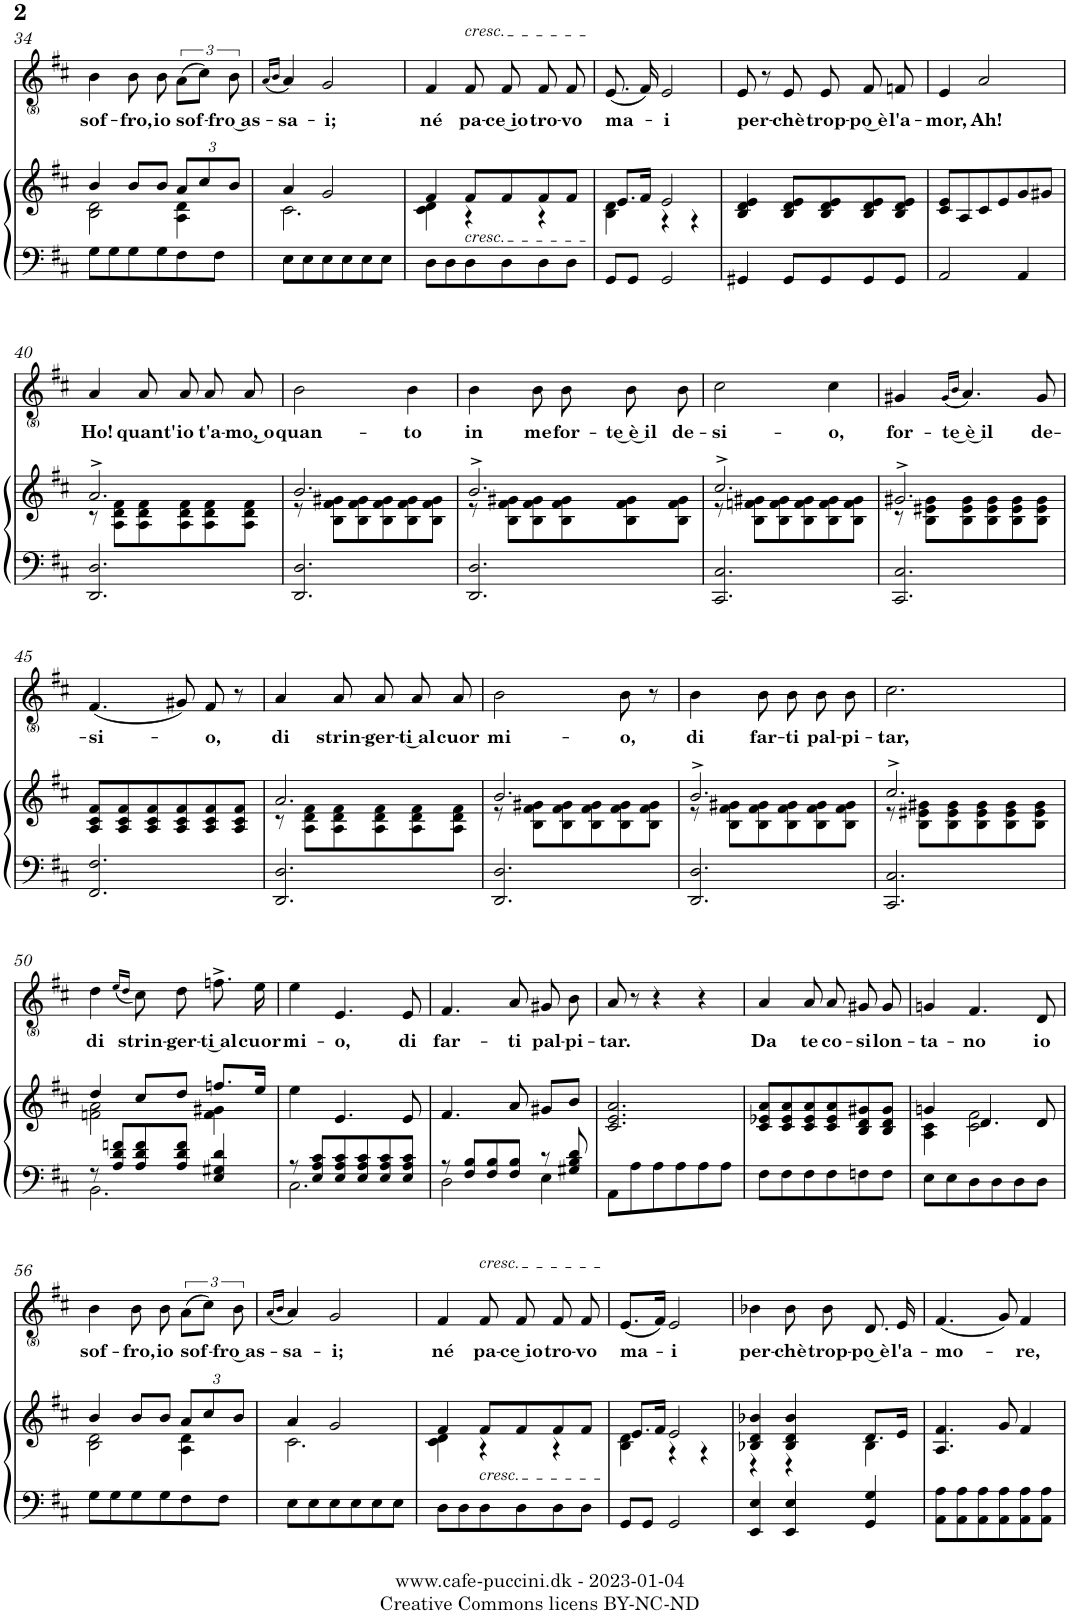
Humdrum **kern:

**kern	**kern	**kern	**text
*part2	*part2	*part1	*part1
*staff3	*staff2	*staff1	*staff1
*I"Piano	*	*I"Voice	*
*I'Pno	*	*	*
!!LO:PB:g=z
*clefF4	*clefG2	*clefG2	*
*k[f#c#]	*k[f#c#]	*k[f#c#]	*
*M3/4	*M3/4	*M3/4	*
=34	=34	=34	=34
*	*^	*	*
!	!	!	!	!LO:LY:b
8G\L	4b/	2B\ 2d\	4b\	sof-
8G\	.	.	.	.
!	!	!	!	!LO:LY:b
8G\	8b/L	.	8b\	-fro,
!	!	!	!	!LO:LY:b
8G\	8b/J	.	8b\	io
*	*Xbrackettup	*	*	*
!	!	!	!	!LO:LY:b
8F#\	12a/L	4A\ 4d\	(12a\L	sof-
.	12cc#/	.	12cc#\J)	.
8F#\J	.	.	.	.
!	!	!	!	!LO:LY:b
.	12b/J	.	12b\	-fro ͜as-
=35	=35	=35	=35	=35
.	.	.	(16qa/LL	.
.	.	.	16qb/JJ	.
!	!	!	!	!LO:LY:b
8E\L	4a/	2.c#\	4a/)	-sa-
8E\	.	.	.	.
!	!	!	!	!LO:LY:b
8E\	2g/	.	2g/	-i;
8E\	.	.	.	.
8E\	.	.	.	.
8E\J	.	.	.	.
=36	=36	=36	=36	=36
!	!	!	!	!LO:LY:b
8D\L	4f#/	4c#\ 4d\	4f#/	né
8D\	.	.	.	.
!	!	!	!LO:TX:a:i:t=cresc.	!
!	!LO:TX:b:i:t=cresc.	!	!	!
!	!	!	!	!LO:LY:b
8D\	8f#/L	4r	8f#/	pa-
!	!	!	!	!LO:LY:b
8D\	8f#/	.	8f#/	-ce ͜io
!	!	!	!	!LO:LY:b
8D\	8f#/	4r	8f#/	tro-
!	!	!	!	!LO:LY:b
8D\J	8f#/J	.	8f#/	-vo
=37	=37	=37	=37	=37
!	!	!	!	!LO:LY:b
8GG/L	8.e/L	4B\ 4d\	(8.e/	ma-
8GG/J	.	.	.	.
.	16f#/Jk	.	16f#/)	.
!	!	!	!	!LO:LY:b
2GG/	2e/	4r	2e/	-i
.	.	4r	.	.
=38	=38	=38	=38	=38
!	!	!	!	!LO:LY:b
*	*v	*v	*	*
4GG#X/	4B/ 4d/ 4e/	8e/	per-
.	.	8r	.
!	!	!	!LO:LY:b
8GG#/L	8B/ 8d/ 8e/L	8e/	-chè
!	!	!	!LO:LY:b
8GG#/	8B/ 8d/ 8e/	8e/	trop-
!	!	!	!LO:LY:b
8GG#/	8B/ 8d/ 8e/	8f#/	-po͜ è
!	!	!	!LO:LY:b
8GG#/J	8B/ 8d/ 8e/J	8fn/	l'a-
=39	=39	=39	=39
!	!	!	!LO:LY:b
2AA/	8c#/ 8e/L	4e/	-mor,
.	8A/	.	.
!	!	!	!LO:LY:b
.	8c#/	2a/	Ah!
.	8e/	.	.
4AA/	8g/	.	.
.	8g#X/J	.	.
!!LO:LB:g=z
=40	=40	=40	=40
*	*^	*	*
!	!	!	!	!LO:LY:b
2.DD/ 2.D/	2.a^/	8r	4a/	Ho!
.	.	8A\ 8d\ 8f#\L	.	.
!	!	!	!	!LO:LY:b
.	.	8A\ 8d\ 8f#\	8a/	quant'
!	!	!	!	!LO:LY:b
.	.	8A\ 8d\ 8f#\	8a/	io
!	!	!	!	!LO:LY:b
.	.	8A\ 8d\ 8f#\	8a/	t'a-
!	!	!	!	!LO:LY:b
.	.	8A\ 8d\ 8f#\J	8a/	-mo,͜ o
=41	=41	=41	=41	=41
!	!	!	!	!LO:LY:b
2.DD/ 2.D/	2.b/	8r	2b\	quan-
.	.	8B\ 8f#\ 8g#X\L	.	.
.	.	8B\ 8f#\ 8g#\	.	.
.	.	8B\ 8f#\ 8g#\	.	.
!	!	!	!	!LO:LY:b
.	.	8B\ 8f#\ 8g#\	4b\	-to
.	.	8B\ 8f#\ 8g#\J	.	.
=42	=42	=42	=42	=42
!	!	!	!	!LO:LY:b
2.DD/ 2.D/	2.b^/	8r	4b\	in
.	.	8B\ 8f#\ 8g#X\L	.	.
!	!	!	!	!LO:LY:b
.	.	8B\ 8f#\ 8g#\	8b\	me
!	!	!	!	!LO:LY:b
.	.	8B\ 8f#\ 8g#\	8b\	for-
!	!	!	!	!LO:LY:b
.	.	8B\ 8f#\ 8g#\	8b\	-te͜ è͜ il
!	!	!	!	!LO:LY:b
.	.	8B\ 8f#\ 8g#\J	8b\	de-
=43	=43	=43	=43	=43
!	!	!	!	!LO:LY:b
2.CC#/ 2.C#/	2.cc#^/	8r	2cc#\	-si-
.	.	8B\ 8fn\ 8g#X\L	.	.
.	.	8B\ 8f\ 8g#\	.	.
.	.	8B\ 8f\ 8g#\	.	.
!	!	!	!	!LO:LY:b
.	.	8B\ 8f\ 8g#\	4cc#\	-o,
.	.	8B\ 8f\ 8g#\J	.	.
=44	=44	=44	=44	=44
!	!	!	!	!LO:LY:b
2.CC#/ 2.C#/	2.g#X^/	8r	4g#X/	for-
.	.	8B\ 8e#X\ 8g#\L	.	.
.	.	.	(16qg#/LL	.
.	.	.	16qb/JJ	.
!	!	!	!	!LO:LY:b
.	.	8B\ 8e#\ 8g#\	4.a/)	-te͜ è͜ il
.	.	8B\ 8e#\ 8g#\	.	.
.	.	8B\ 8e#\ 8g#\	.	.
!	!	!	!	!LO:LY:b
.	.	8B\ 8e#\ 8g#\J	8g#/	de-
!!LO:LB:g=z
=45	=45	=45	=45	=45
!	!	!	!	!LO:LY:b
*	*v	*v	*	*
2.FF#/ 2.F#/	8A/ 8c#/ 8f#/L	(4.f#/	-si-
.	8A/ 8c#/ 8f#/	.	.
.	8A/ 8c#/ 8f#/	.	.
.	8A/ 8c#/ 8f#/	8g#X/)	.
!	!	!	!LO:LY:b
.	8A/ 8c#/ 8f#/	8f#/	-o,
.	8A/ 8c#/ 8f#/J	8r	.
=46	=46	=46	=46
*	*^	*	*
!	!	!	!	!LO:LY:b
2.DD/ 2.D/	2.a/	8r	4a/	di
.	.	8A\ 8d\ 8f#\L	.	.
!	!	!	!	!LO:LY:b
.	.	8A\ 8d\ 8f#\	8a/	strin-
!	!	!	!	!LO:LY:b
.	.	8A\ 8d\ 8f#\	8a/	-ger-
!	!	!	!	!LO:LY:b
.	.	8A\ 8d\ 8f#\	8a/	-ti͜ al
!	!	!	!	!LO:LY:b
.	.	8A\ 8d\ 8f#\J	8a/	cuor
=47	=47	=47	=47	=47
!	!	!	!	!LO:LY:b
2.DD/ 2.D/	2.b/	8r	2b\	mi-
.	.	8B\ 8f#\ 8g#X\L	.	.
.	.	8B\ 8f#\ 8g#\	.	.
.	.	8B\ 8f#\ 8g#\	.	.
!	!	!	!	!LO:LY:b
.	.	8B\ 8f#\ 8g#\	8b\	-o,
.	.	8B\ 8f#\ 8g#\J	8r	.
=48	=48	=48	=48	=48
!	!	!	!	!LO:LY:b
2.DD/ 2.D/	2.b^/	8r	4b\	di
.	.	8B\ 8f#\ 8g#X\L	.	.
!	!	!	!	!LO:LY:b
.	.	8B\ 8f#\ 8g#\	8b\	far-
!	!	!	!	!LO:LY:b
.	.	8B\ 8f#\ 8g#\	8b\	-ti
!	!	!	!	!LO:LY:b
.	.	8B\ 8f#\ 8g#\	8b\	pal-
!	!	!	!	!LO:LY:b
.	.	8B\ 8f#\ 8g#\J	8b\	-pi-
=49	=49	=49	=49	=49
!	!	!	!	!LO:LY:b
2.CC#/ 2.C#/	2.cc#^/	8r	2.cc#\	-tar,
.	.	8B\ 8e#X\ 8g#X\L	.	.
.	.	8B\ 8e#\ 8g#\	.	.
.	.	8B\ 8e#\ 8g#\	.	.
.	.	8B\ 8e#\ 8g#\	.	.
.	.	8B\ 8e#\ 8g#\J	.	.
!!LO:LB:g=z
=50	=50	=50	=50	=50
*^	*	*	*	*
!	!	!	!	!	!LO:LY:b
8r	2.BB\	4dd/	2fn\ 2a\	4dd\	di
8A/ 8d/ 8fn/L	.	.	.	.	.
.	.	.	.	(16qee/LL	.
.	.	.	.	16qdd/JJ	.
!	!	!	!	!	!LO:LY:b
8A/ 8d/ 8f/	.	8cc#/L	.	8cc#\)	strin-
!	!	!	!	!	!LO:LY:b
8A/ 8d/ 8f/J	.	8dd/J	.	8dd\	-ger-
!	!	!	!	!	!LO:LY:b
4E/ 4G#X/ 4d/	.	8.ffn/L	4f\ 4g#X\	8.ffn^\	-ti͜ al
!	!	!	!	!	!LO:LY:b
.	.	16ee/Jk	.	16ee\	cuor
*	*	*v	*v	*	*
=51	=51	=51	=51	=51
!	!	!	!	!LO:LY:b
8r	2.C#\	4ee\	4ee\	mi-
8E/ 8A/ 8c#/L	.	.	.	.
!	!	!	!	!LO:LY:b
8E/ 8A/ 8c#/	.	4.e/	4.e/	-o,
8E/ 8A/ 8c#/	.	.	.	.
8E/ 8A/ 8c#/	.	.	.	.
!	!	!	!	!LO:LY:b
8E/ 8A/ 8c#/J	.	8e/	8e/	di
=52	=52	=52	=52	=52
!	!	!	!	!LO:LY:b
8r	2D\	4.f#/	4.f#/	far-
8F#/ 8B/L	.	.	.	.
8F#/ 8B/	.	.	.	.
!	!	!	!	!LO:LY:b
8F#/ 8B/J	.	8a/	8a/	-ti
!	!	!	!	!LO:LY:b
8r	4E\	8g#X/L	8g#X/	pal-
!	!	!	!	!LO:LY:b
8G#X/ 8B/ 8d/	.	8b/J	8b\	-pi-
*v	*v	*	*	*
=53	=53	=53	=53
!	!	!	!LO:LY:b
8AA\L	2.c#/ 2.e/ 2.a/	8a/	-tar.
8A\	.	8r	.
8A\	.	4r	.
8A\	.	.	.
8A\	.	4r	.
8A\J	.	.	.
=54	=54	=54	=54
!	!	!	!LO:LY:b
8F#\L	8c#/ 8e-X/ 8a/L	4a/	Da
8F#\	8c#/ 8e-/ 8a/	.	.
!	!	!	!LO:LY:b
8F#\	8c#/ 8e-/ 8a/	8a/	te
!	!	!	!LO:LY:b
8F#\	8c#/ 8e-/ 8a/	8a/	co-
!	!	!	!LO:LY:b
8Fn\	8B/ 8d/ 8g#X/	8g#X/	-si
!	!	!	!LO:LY:b
8F\J	8B/ 8d/ 8g#/J	8g#/	lon-
=55	=55	=55	=55
*	*^	*	*
!	!	!	!	!LO:LY:b
8E\L	4gn/	4A\ 4c#\	4gn/	-ta-
8E\	.	.	.	.
!	!	!	!	!LO:LY:b
8D\	4.d/	2c#\ 2f#\	4.f#/	-no
8D\	.	.	.	.
8D\	.	.	.	.
!	!	!	!	!LO:LY:b
8D\J	8d/	.	8d/	io
!!LO:LB:g=z
=56	=56	=56	=56	=56
!	!	!	!	!LO:LY:b
8G\L	4b/	2B\ 2d\	4b\	sof-
8G\	.	.	.	.
!	!	!	!	!LO:LY:b
8G\	8b/L	.	8b\	-fro,
!	!	!	!	!LO:LY:b
8G\	8b/J	.	8b\	io
!	!	!	!	!LO:LY:b
8F#\	12a/L	4A\ 4d\	(12a\L	sof-
.	12cc#/	.	12cc#\J)	.
8F#\J	.	.	.	.
!	!	!	!	!LO:LY:b
.	12b/J	.	12b\	-fro͜ as-
=57	=57	=57	=57	=57
.	.	.	(16qa/LL	.
.	.	.	16qb/JJ	.
!	!	!	!	!LO:LY:b
8E\L	4a/	2.c#\	4a/)	-sa-
8E\	.	.	.	.
!	!	!	!	!LO:LY:b
8E\	2g/	.	2g/	-i;
8E\	.	.	.	.
8E\	.	.	.	.
8E\J	.	.	.	.
=58	=58	=58	=58	=58
!	!	!	!	!LO:LY:b
8D\L	4f#/	4c#\ 4d\	4f#/	né
8D\	.	.	.	.
!	!	!	!LO:TX:a:i:t=cresc.	!
!	!LO:TX:b:i:t=cresc.	!	!	!
!	!	!	!	!LO:LY:b
8D\	8f#/L	4r	8f#/	pa-
!	!	!	!	!LO:LY:b
8D\	8f#/	.	8f#/	-ce͜ io
!	!	!	!	!LO:LY:b
8D\	8f#/	4r	8f#/	tro-
!	!	!	!	!LO:LY:b
8D\J	8f#/J	.	8f#/	-vo
=59	=59	=59	=59	=59
!	!	!	!	!LO:LY:b
8GG/L	8.e/L	4B\ 4d\	(8.e/L	ma-
8GG/J	.	.	.	.
.	16f#/Jk	.	16f#/Jk)	.
!	!	!	!	!LO:LY:b
2GG/	2e/	4r	2e/	-i
.	.	4r	.	.
=60	=60	=60	=60	=60
!	!	!	!	!LO:LY:b
4EE/ 4E/	4B-X/ 4d/ 4b-X/	4r	4b-X\	per-
!	!	!	!	!LO:LY:b
4EE/ 4E/	4B-/ 4d/ 4b-/	4r	8b-\	-chè
!	!	!	!	!LO:LY:b
.	.	.	8b-\	trop-
!	!	!	!	!LO:LY:b
4GG/ 4G/	8.d/L	4B-\	8.d/	-po͜ è
!	!	!	!	!LO:LY:b
.	16e/Jk	.	16e/	l'a-
*	*v	*v	*	*
=61	=61	=61	=61
!	!	!	!LO:LY:b
8AA\ 8A\L	4.A/ 4.f#/	(4.f#/	-mo-
8AA\ 8A\	.	.	.
8AA\ 8A\	.	.	.
8AA\ 8A\	8g/	8g/)	.
!	!	!	!LO:LY:b
8AA\ 8A\	4f#/	4f#/	-re,
8AA\ 8A\J	.	.	.
=	=	=	=
*-	*-	*-	*-
